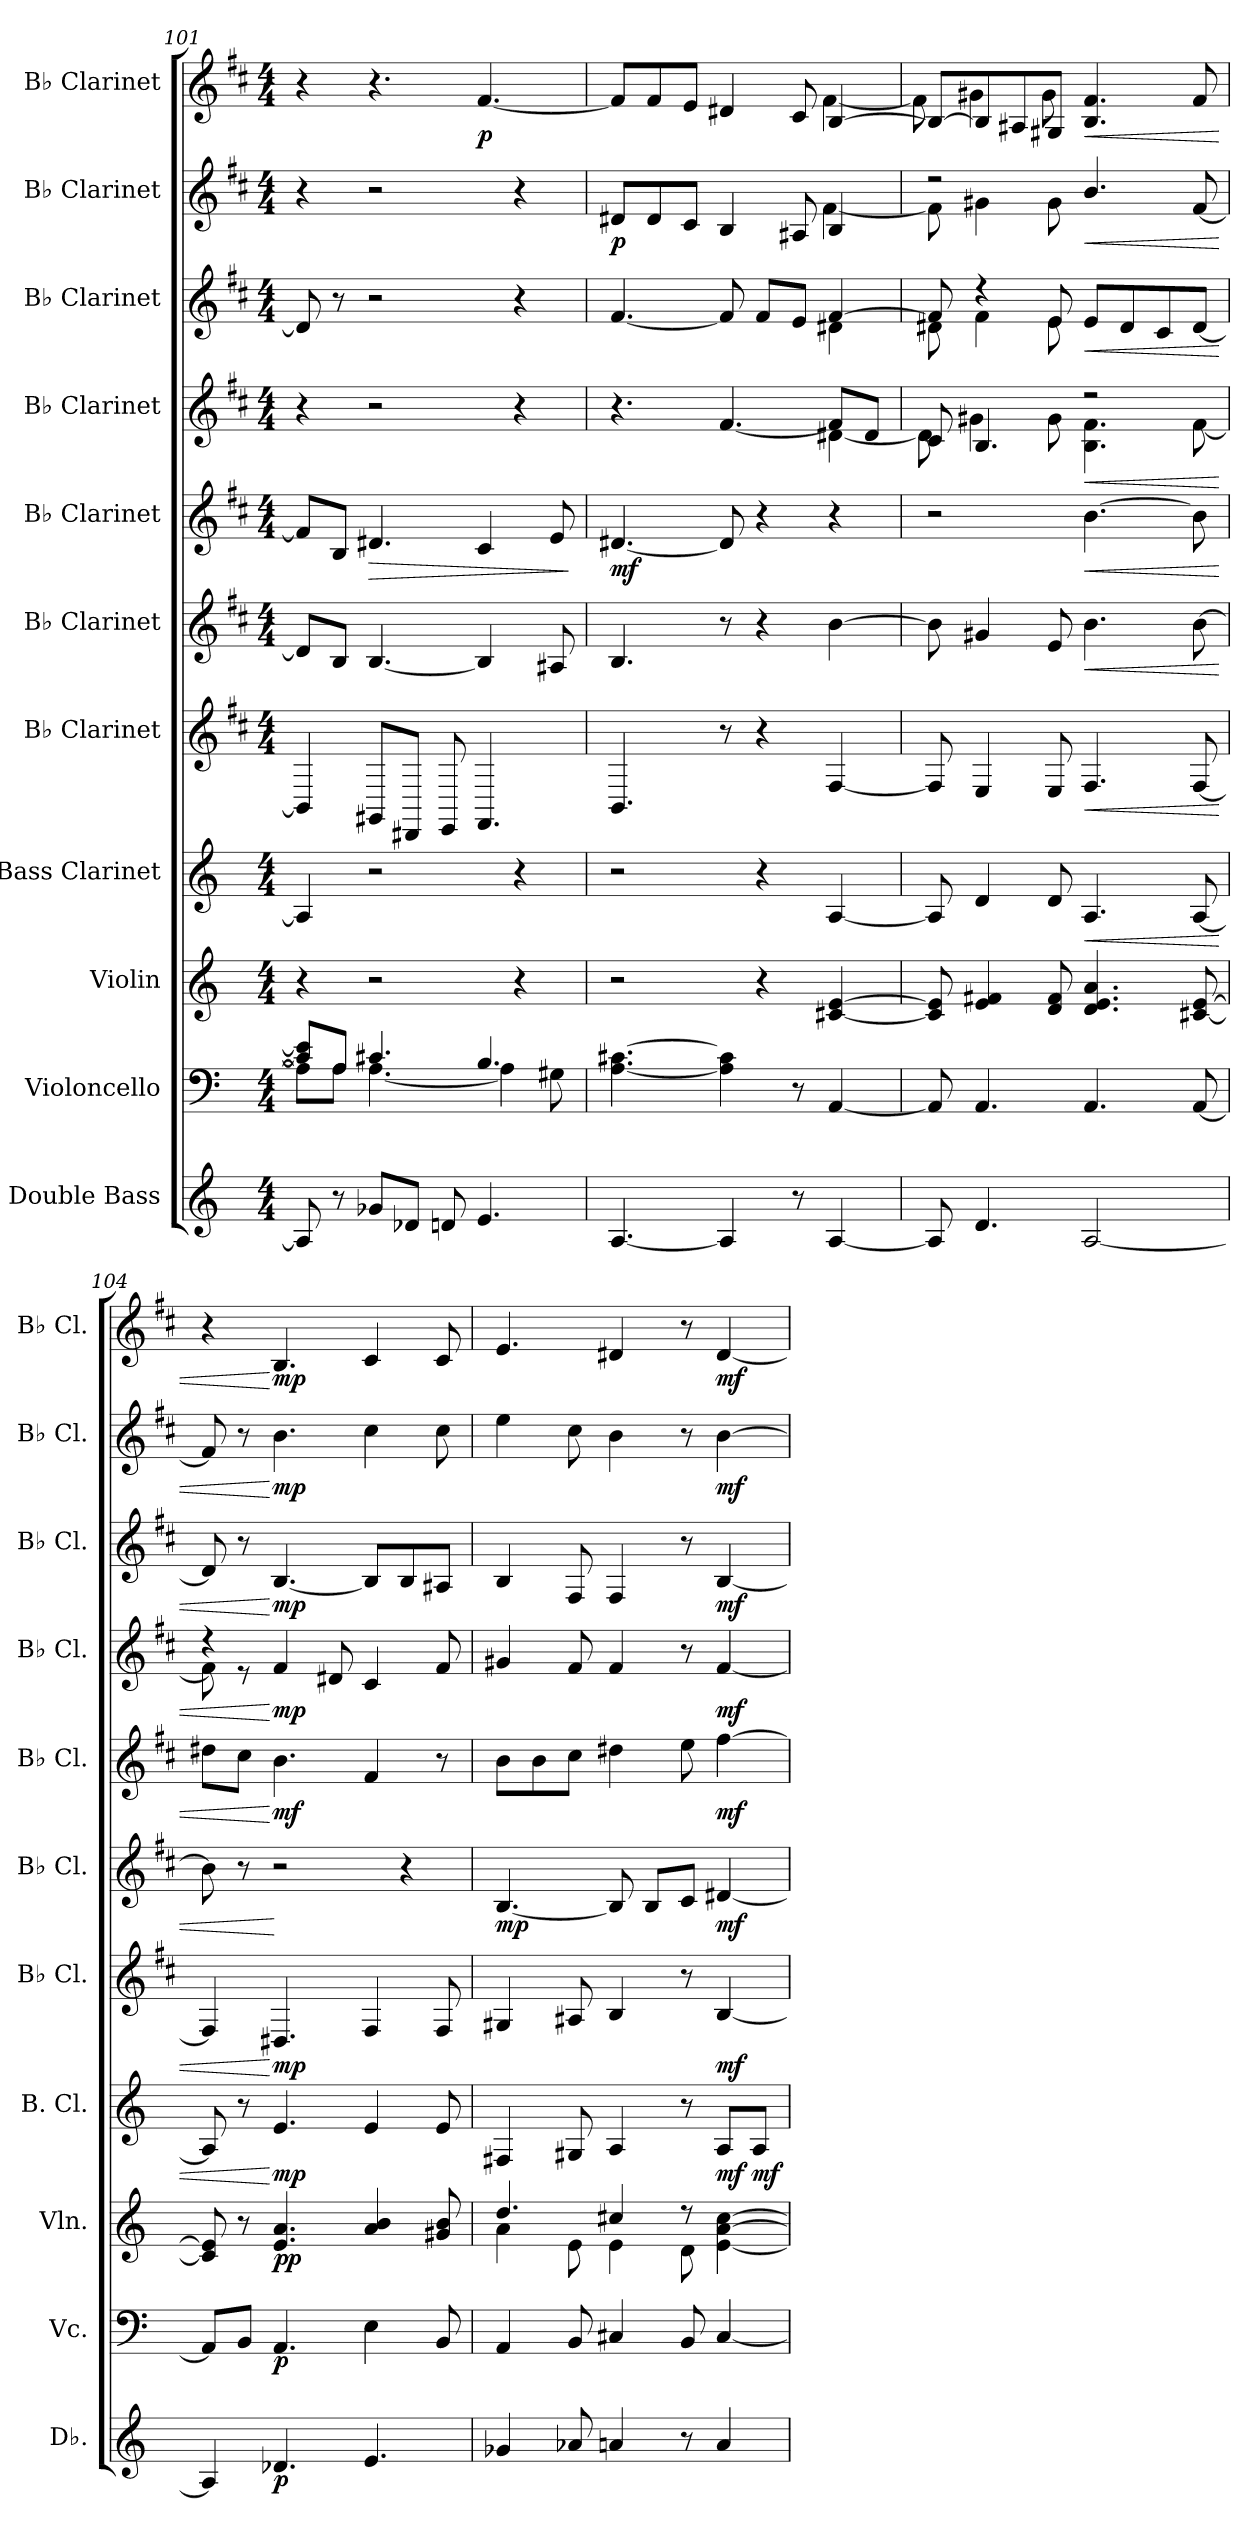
**kern	**dynam	**kern	**dynam	**kern	**dynam	**kern	**dynam	**kern	**dynam	**kern	**dynam	**kern	**dynam	**kern	**dynam	**kern	**dynam	**kern	**dynam	**kern	**dynam
*part11	*part11	*part10	*part10	*part9	*part9	*part8	*part8	*part7	*part7	*part6	*part6	*part5	*part5	*part4	*part4	*part3	*part3	*part2	*part2	*part1	*part1
*staff11	*staff11	*staff10	*staff10	*staff9	*staff9	*staff8	*staff8	*staff7	*staff7	*staff6	*staff6	*staff5	*staff5	*staff4	*staff4	*staff3	*staff3	*staff2	*staff2	*staff1	*staff1
*I"Double Bass	*	*I"Violoncello	*	*I"Violin	*	*I"Bass Clarinet	*	*I"B♭ Clarinet	*	*I"B♭ Clarinet	*	*I"B♭ Clarinet	*	*I"B♭ Clarinet	*	*I"B♭ Clarinet	*	*I"B♭ Clarinet	*	*I"B♭ Clarinet	*
*I'Db.	*	*I'Vc.	*	*I'Vln.	*	*I'B. Cl.	*	*I'B♭ Cl.	*	*I'B♭ Cl.	*	*I'B♭ Cl.	*	*I'B♭ Cl.	*	*I'B♭ Cl.	*	*I'B♭ Cl.	*	*I'B♭ Cl.	*
*clefG2	*	*clefF4	*	*clefG2	*	*clefG2	*	*clefG2	*	*clefG2	*	*clefG2	*	*clefG2	*	*clefG2	*	*clefG2	*	*clefG2	*
*ITrd7c12	*	*	*	*	*	*ITrd8c14	*	*ITrd1c2	*	*ITrd1c2	*	*ITrd1c2	*	*ITrd1c2	*	*ITrd1c2	*	*ITrd1c2	*	*ITrd1c2	*
*k[]	*	*k[]	*	*k[]	*	*k[]	*	*k[]	*	*k[]	*	*k[]	*	*k[]	*	*k[]	*	*k[]	*	*k[]	*
*M4/4	*	*M4/4	*	*M4/4	*	*M4/4	*	*M4/4	*	*M4/4	*	*M4/4	*	*M4/4	*	*M4/4	*	*M4/4	*	*M4/4	*
=101	=101	=101	=101	=101	=101	=101	=101	=101	=101	=101	=101	=101	=101	=101	=101	=101	=101	=101	=101	=101	=101
*	*	*^	*	*	*	*	*	*	*	*	*	*	*	*	*	*	*	*	*	*	*
8AA/]	.	8c#/] 8e/]L	8A\L]	.	4r	.	4AA/]	.	4AA/]	.	8c#/L]	.	8e/L]	.	4r	.	8c#/]	.	4r	.	4r	.
8r	.	8A/J	8A\J	.	.	.	.	.	.	.	8A/J	.	8A/J	.	.	.	8r	.	.	.	.	.
!	!	!	!	!	!	!	!	!	!	!	!	!	!	!LO:HP:b	!	!	!	!	!	!	!	!
8G-X/L	.	4.c#X/	[4.A\	.	2r	.	2r	.	8FF#X/L	.	[4.A/	.	4.c#X/	>	2r	.	2r	.	2r	.	4.r	.
8D-X/J	.	.	.	.	.	.	.	.	8CC#X/J	.	.	.	.	.	.	.	.	.	.	.	.	.
8Dn/	.	.	.	.	.	.	.	.	8DD/	.	.	.	.	.	.	.	.	.	.	.	.	.
!	!	!	!	!	!	!	!	!	!	!	!	!	!	!	!	!	!	!	!	!	!	!LO:DY:b
4.E/	.	4.B/	4A\]	.	.	.	.	.	4.EE/	.	4A/]	.	4B/	.	.	.	.	.	.	.	[4.e/	p
.	.	.	.	.	4r	.	4r	.	.	.	.	.	.	.	4r	.	4r	.	4r	.	.	.
.	.	.	8G#X\	.	.	.	.	.	.	.	8G#X/	.	8d/	.	.	.	.	.	.	.	.	.
*	*	*v	*v	*	*	*	*	*	*	*	*	*	*	*	*	*	*	*	*	*	*	*
.	.	.	.	.	.	.	.	.	.	.	.	.	]	.	.	.	.	.	.	.	.
=102	=102	=102	=102	=102	=102	=102	=102	=102	=102	=102	=102	=102	=102	=102	=102	=102	=102	=102	=102	=102	=102
*	*	*	*	*	*	*	*	*	*	*	*	*	*	*^	*	*^	*	*^	*	*^	*
!	!	!	!	!	!	!	!	!	!	!	!	!	!LO:DY:b	!	!	!	!	!	!	!	!	!LO:DY:b	!	!	!
[4.AA/	.	[4.A\ [4.c#X\	.	2r	.	2r	.	4.AA/	.	4.A/	.	[4.c#X/	mf	4.r	2.ryy	.	[4.e/	2.ryy	.	8c#X/L	2.ryy	p	8e/L]	2.ryy	.
.	.	.	.	.	.	.	.	.	.	.	.	.	.	.	.	.	.	.	.	8c#/	.	.	8e/	.	.
.	.	.	.	.	.	.	.	.	.	.	.	.	.	.	.	.	.	.	.	8B/J	.	.	8d/J	.	.
4AA/]	.	4A\] 4c#\]	.	.	.	.	.	8r	.	8r	.	8c#/]	.	[4.e/	.	.	8e/]	.	.	4A/	.	.	4c#X/	.	.
.	.	.	.	4r	.	4r	.	4r	.	4r	.	4r	.	.	.	.	8e/L	.	.	.	.	.	.	.	.
8r	.	8r	.	.	.	.	.	.	.	.	.	.	.	.	.	.	8d/J	.	.	8G#X/	.	.	8B/	.	.
[4AA/	.	[4AA/	.	[4c#X/ [4e/	.	[4AA/	.	[4E/	.	[4a\	.	4r	.	8e/L]	[4c#X\	.	[4e/	4c#X\	.	4A/	[4e\	.	[4A/	[4e\	.
.	.	.	.	.	.	.	.	.	.	.	.	.	.	8c#/J	.	.	.	.	.	.	.	.	.	.	.
!!LO:PB:g=z	!!
=103	=103	=103	=103	=103	=103	=103	=103	=103	=103	=103	=103	=103	=103	=103	=103	=103	=103	=103	=103	=103	=103	=103	=103	=103	=103
8AA/]	.	8AA/]	.	8c#/] 8e/]	.	8AA/]	.	8E/]	.	8a\]	.	2r	.	8B/	8c#\]	.	8e/]	8c#X\	.	2r	8e\]	.	8A/L_	8e\]	.
4.D/	.	4.AA/	.	4e/ 4f#X/	.	4D/	.	4D/	.	4f#X/	.	.	.	4.A/	4f#X\	.	4r	4e\	.	.	4f#X\	.	8A/]	4f#X\	.
.	.	.	.	.	.	.	.	.	.	.	.	.	.	.	.	.	.	.	.	.	.	.	8G#X/	.	.
.	.	.	.	8d/ 8f#/	.	8D/	.	8D/	.	8d/	.	.	.	.	8f#\	.	8d/	8d\	.	.	8f#\	.	8F#X/J	8f#\	.
!	!	!	!	!	!	!	!LO:HP:b	!	!LO:HP:b	!	!LO:HP:b	!	!LO:HP:b	!	!	!LO:HP:b	!	!	!LO:HP:b	!	!	!LO:HP:b	!	!	!LO:HP:b
[2AA/	.	4.AA/	.	4.d/ 4.e/ 4.a/	.	4.AA/	<	4.E/	<	4.a\	<	[4.a\	<	2r	4.A\ 4.e\	<	8d/L	2ryy	<	4.a/	2ryy	<	4.A/ 4.e/	2ryy	<
.	.	.	.	.	.	.	.	.	.	.	.	.	.	.	.	.	8c#/	.	.	.	.	.	.	.	.
.	.	.	.	.	.	.	.	.	.	.	.	.	.	.	.	.	8B/	.	.	.	.	.	.	.	.
.	.	[8AA/	.	[8c#X/ [8e/	.	[8AA/	.	[8E/	.	[8a\	.	8a\]	.	.	[8e\	.	[8c#/J	.	.	[8e/	.	.	8e/	.	.
*	*	*	*	*	*	*	*	*	*	*	*	*	*	*	*	*	*v	*v	*	*	*	*	*v	*v	*
*	*	*	*	*	*	*	*	*	*	*	*	*	*	*	*	*	*	*	*v	*v	*	*	*
=104	=104	=104	=104	=104	=104	=104	=104	=104	=104	=104	=104	=104	=104	=104	=104	=104	=104	=104	=104	=104	=104	=104
4AA/]	.	8AA/L]	.	8c#/] 8e/]	.	8AA/]	.	4E/]	.	8a\]	.	8cc#X\L	.	4r	8e\]	.	8c#/]	.	8e/]	.	4r	.
.	.	8BB/J	.	8r	.	8r	.	.	.	8r	.	8b\J	.	.	8r	.	8r	.	8r	.	.	.
!	!LO:DY:b	!	!LO:DY:b	!	!LO:DY:b	!	!	!	!	!	!	!	!	!	!	!	!	!	!	!	!	!
!	!	!	!	!	!LO:DY:n=1:b	!	!LO:DY:n=1:b	!	!LO:DY:n=1:b	!	!	!	!LO:DY:n=1:b	!	!	!LO:DY:n=1:b	!	!LO:DY:n=1:b	!	!LO:DY:n=1:b	!	!LO:DY:n=1:b
4.D-X/	p	4.AA/	p	4.e/ 4.a/	p p	4.E/	[ mp	4.C#X/	[ mp	2r	[	4.a\	[ mf	4e/	2.ryy	[ mp	[4.A/	[ mp	4.a\	[ mp	4.A/	[ mp
.	.	.	.	.	.	.	.	.	.	.	.	.	.	8c#X/	.	.	.	.	.	.	.	.
4.E/	.	4E\	.	4a/ 4b/	.	4E/	.	4E/	.	.	.	4e/	.	4B/	.	.	8A/L]	.	4b\	.	4B/	.
.	.	.	.	.	.	.	.	.	.	4r	.	.	.	.	.	.	8A/	.	.	.	.	.
.	.	8BB/	.	8g#X/ 8b/	.	8E/	.	8E/	.	.	.	8r	.	8e/	.	.	8G#X/J	.	8b\	.	8B/	.
*	*	*	*	*	*	*	*	*	*	*	*	*	*	*v	*v	*	*	*	*	*	*	*
=105	=105	=105	=105	=105	=105	=105	=105	=105	=105	=105	=105	=105	=105	=105	=105	=105	=105	=105	=105	=105	=105
*	*	*	*	*^	*	*	*	*	*	*	*	*	*	*	*	*	*	*	*	*	*
!	!	!	!	!	!	!	!	!	!	!	!	!LO:DY:b	!	!	!	!	!	!	!	!	!	!
4G-X/	.	4AA/	.	4.dd/	4a\	.	4FF#X/	.	4F#X/	.	[4.A/	mp	8a\L	.	4f#X/	.	4A/	.	4dd\	.	4.d/	.
.	.	.	.	.	.	.	.	.	.	.	.	.	8a\	.	.	.	.	.	.	.	.	.
8A-X/	.	8BB/	.	.	8e\	.	8GG#X/	.	8G#X/	.	.	.	8b\J	.	8e/	.	8E/	.	8b\	.	.	.
4An/	.	4C#X/	.	4cc#X/	4e\	.	4AA/	.	4A/	.	8A/]	.	4cc#X\	.	4e/	.	4E/	.	4a\	.	4c#X/	.
.	.	.	.	.	.	.	.	.	.	.	8A/L	.	.	.	.	.	.	.	.	.	.	.
8r	.	8BB/	.	8r	8d\	.	8r	.	8r	.	8B/J	.	8dd\	.	8r	.	8r	.	8r	.	8r	.
!	!	!	!	!	!	!	!	!LO:DY:b	!	!LO:DY:b	!	!LO:DY:b	!	!LO:DY:b	!	!LO:DY:b	!	!LO:DY:b	!	!LO:DY:b	!	!LO:DY:b
4A/	.	[4C#/	.	4ryy	[4e\ [4a\ [4cc#\	.	8AA/L	mf	[4A/	mf	[4c#X/	mf	[4ee\	mf	[4e/	mf	[4A/	mf	[4a\	mf	[4c#/	mf
!	!	!	!	!	!	!	!	!LO:DY:b	!	!	!	!	!	!	!	!	!	!	!	!	!	!
.	.	.	.	.	.	.	8AA/J	mf	.	.	.	.	.	.	.	.	.	.	.	.	.	.
*	*	*	*	*v	*v	*	*	*	*	*	*	*	*	*	*	*	*	*	*	*	*	*
=	=	=	=	=	=	=	=	=	=	=	=	=	=	=	=	=	=	=	=	=	=
*-	*-	*-	*-	*-	*-	*-	*-	*-	*-	*-	*-	*-	*-	*-	*-	*-	*-	*-	*-	*-	*-
